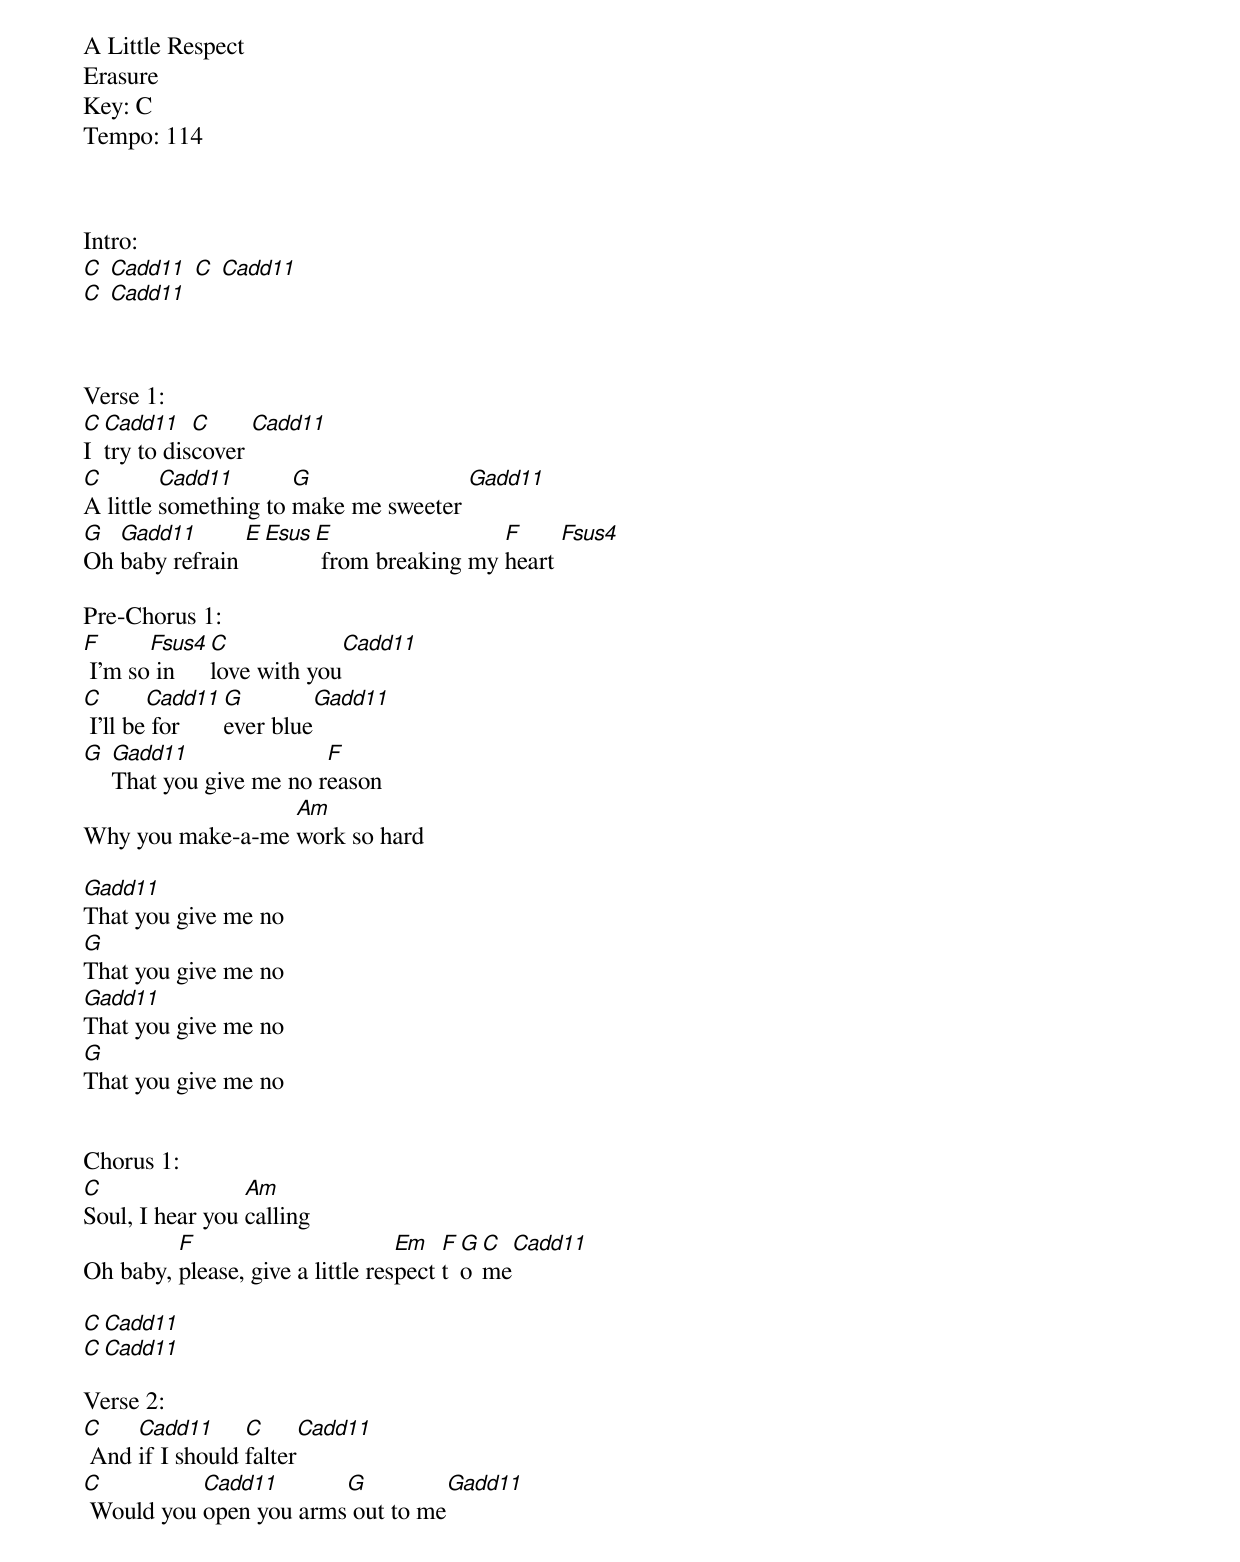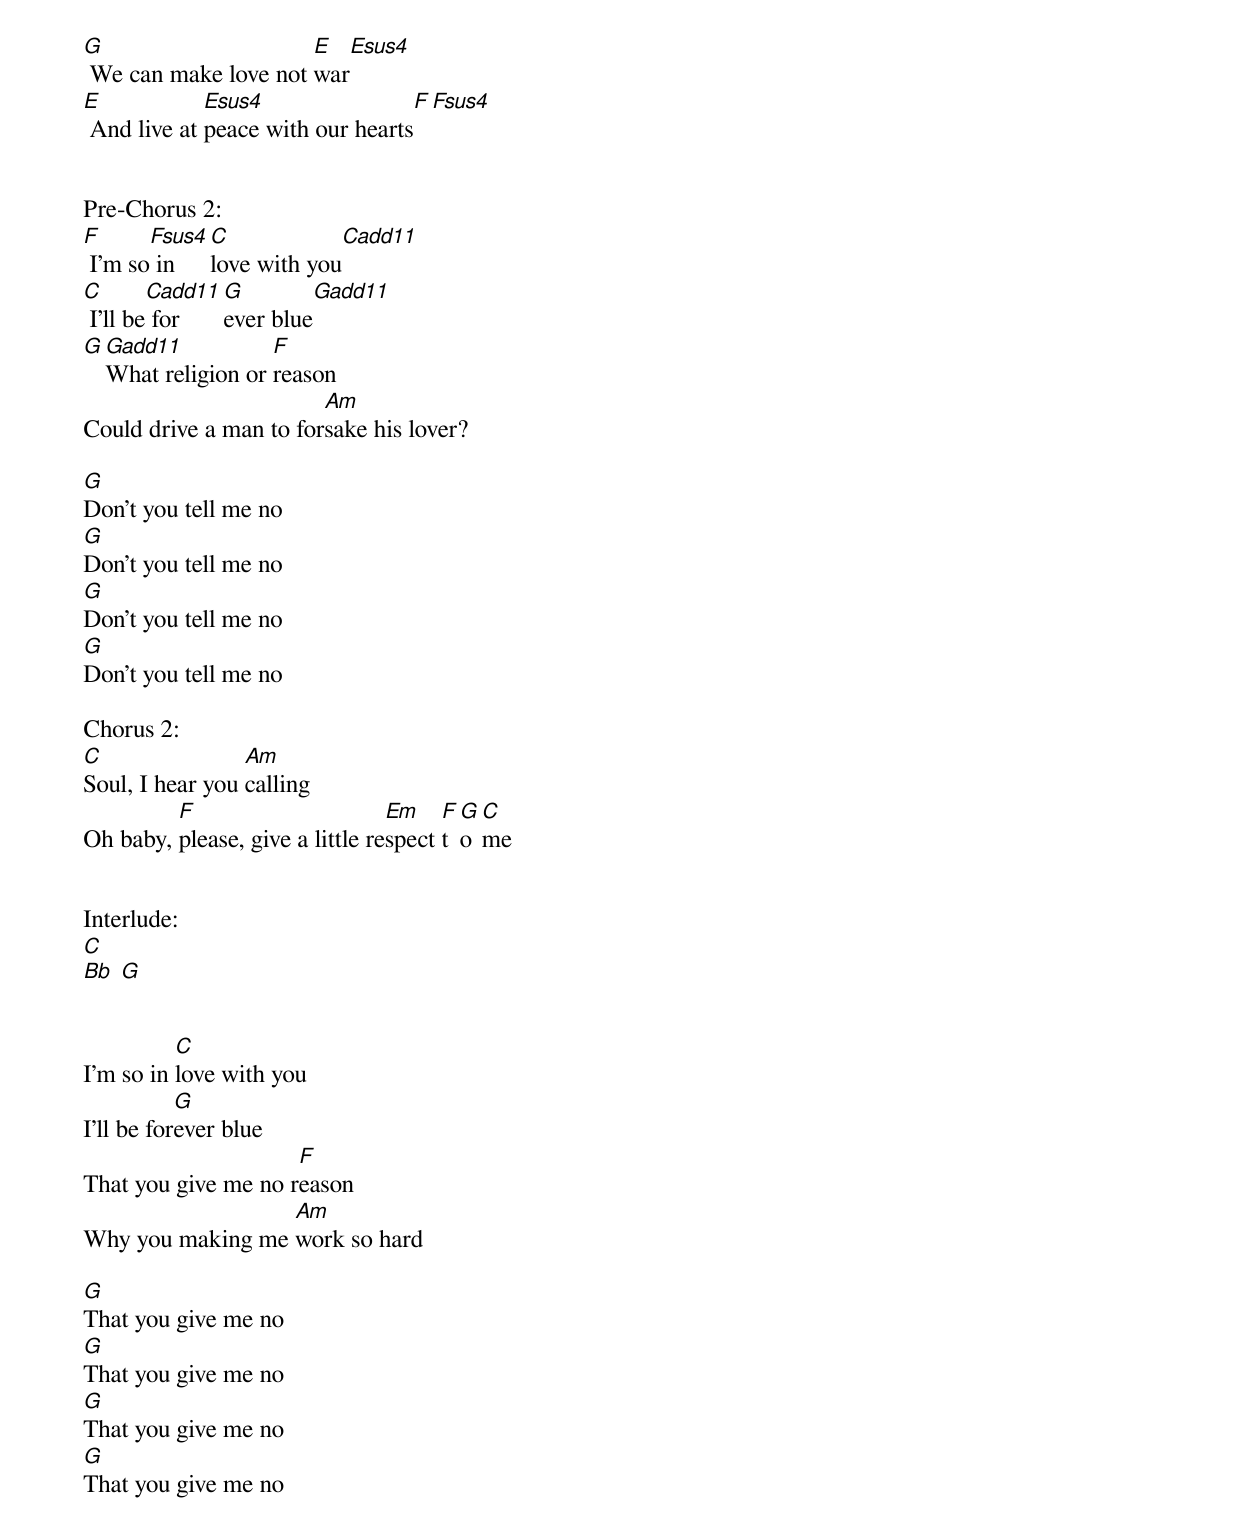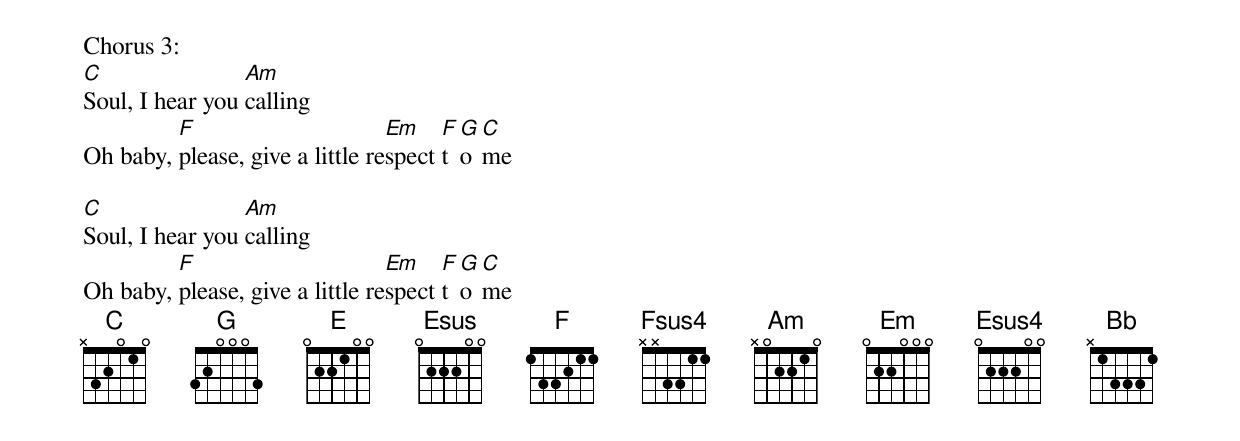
A Little Respect
Erasure
Key: C
Tempo: 114



Intro:
[C] [Cadd11] [C] [Cadd11]
[C] [Cadd11]



Verse 1:
[C]I [Cadd11]try to dis[C]cover [Cadd11]
[C]A little [Cadd11]something to [G]make me sweeter [Gadd11]
[G]Oh [Gadd11]baby refrain [E][Esus][E] from breaking my [F]heart [Fsus4]

Pre-Chorus 1:
[F] I'm so[Fsus4] in [C]love with you[Cadd11]
[C] I'll be[Cadd11] for[G]ever blue[Gadd11]
[G] [Gadd11]That you give me no r[F]eason
Why you make-a-me [Am]work so hard

[Gadd11]That you give me no
[G]That you give me no
[Gadd11]That you give me no
[G]That you give me no


Chorus 1:
[C]Soul, I hear you [Am]calling
Oh baby, [F]please, give a little res[Em]pect [F]t[G]o [C]me[Cadd11]

[C][Cadd11]
[C][Cadd11]

Verse 2:
[C] And [Cadd11]if I should [C]falter[Cadd11]
[C] Would you [Cadd11]open you arms[G] out to me[Gadd11]
[G] We can make love not [E]war[Esus4]
[E] And live at [Esus4]peace with our hearts[F][Fsus4]


Pre-Chorus 2:
[F] I'm so[Fsus4] in [C]love with you[Cadd11]
[C] I'll be[Cadd11] for[G]ever blue[Gadd11]
[G][Gadd11]What religion or [F]reason
Could drive a man to for[Am]sake his lover?

[G]Don't you tell me no
[G]Don't you tell me no
[G]Don't you tell me no
[G]Don't you tell me no

Chorus 2:
[C]Soul, I hear you [Am]calling
Oh baby, [F]please, give a little re[Em]spect [F]t[G]o [C]me


Interlude:
[C]
[Bb] [G]


I'm so in [C]love with you
I'll be for[G]ever blue
That you give me no r[F]eason
Why you making me [Am]work so hard

[G]That you give me no
[G]That you give me no
[G]That you give me no
[G]That you give me no


Chorus 3:
[C]Soul, I hear you [Am]calling
Oh baby, [F]please, give a little re[Em]spect [F]t[G]o [C]me

[C]Soul, I hear you [Am]calling
Oh baby, [F]please, give a little re[Em]spect [F]t[G]o [C]me
